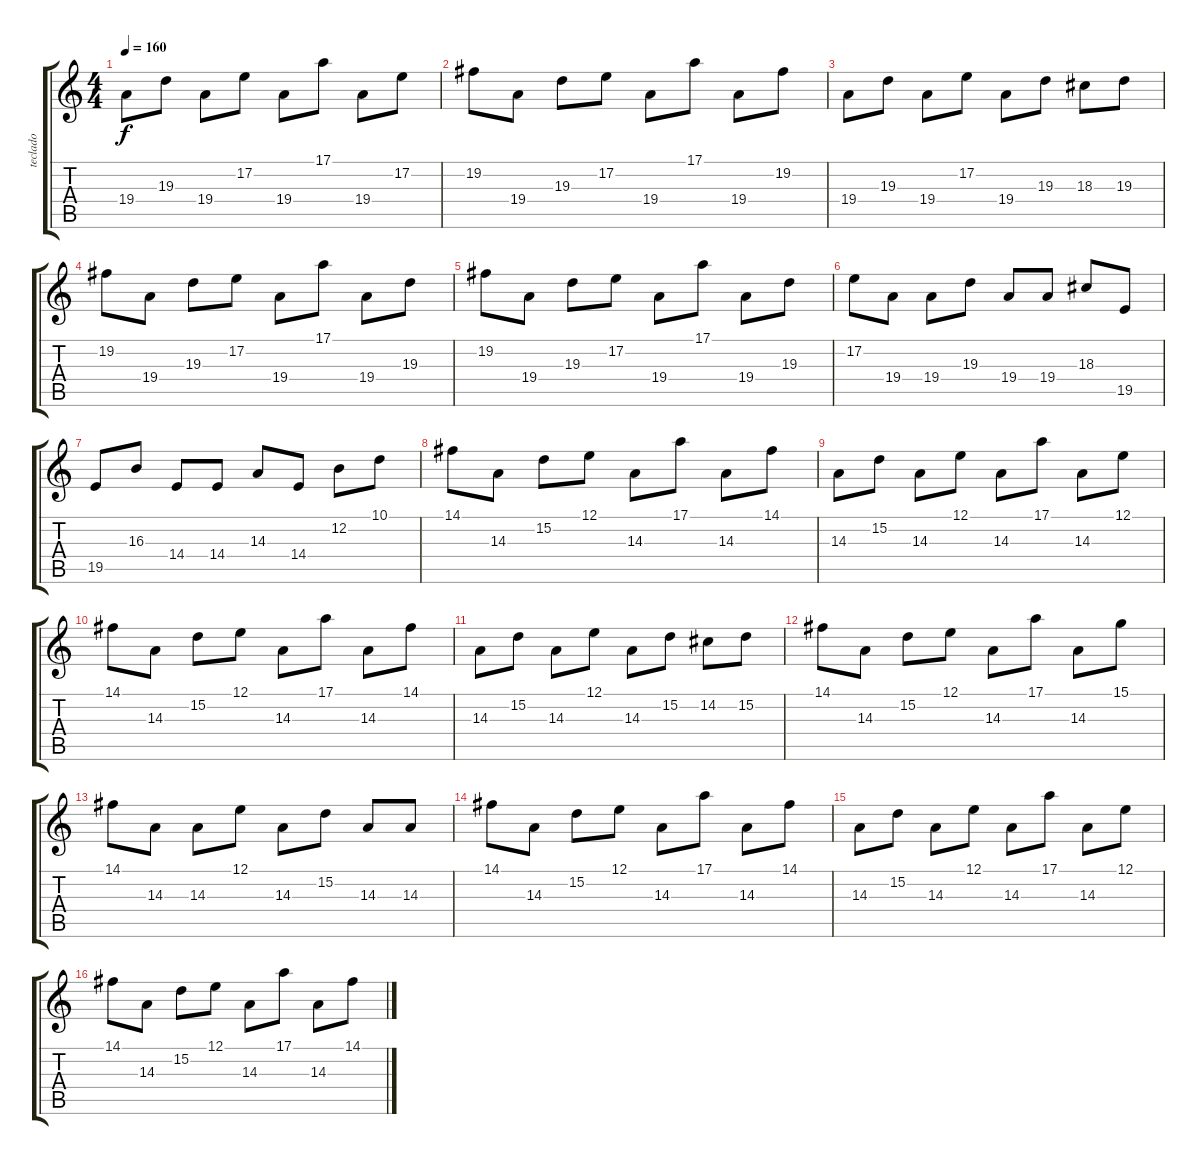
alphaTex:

\track ("teclado" "teclado") {instrument stringensemble1}
\staff {score tabs}
\tuning (E4 B3 G3 D3 A2 E2) {hide}
\ts (4 4)
\tempo 160
\clef g2
\ks c
19.4.8{dy f} 19.3.8 19.4.8 17.2.8 19.4.8 17.1.8 19.4.8 17.2.8 |
19.2.8 19.4.8 19.3.8 17.2.8 19.4.8 17.1.8 19.4.8 19.2.8 |
19.4.8 19.3.8 19.4.8 17.2.8 19.4.8 19.3.8 18.3.8 19.3.8 |
19.2.8 19.4.8 19.3.8 17.2.8 19.4.8 17.1.8 19.4.8 19.3.8 |
19.2.8 19.4.8 19.3.8 17.2.8 19.4.8 17.1.8 19.4.8 19.3.8 |
17.2.8 19.4.8 19.4.8 19.3.8 19.4.8 19.4.8 18.3.8 19.5.8 |
19.5.8 16.3.8 14.4.8 14.4.8 14.3.8 14.4.8 12.2.8 10.1.8 |
14.1.8 14.3.8 15.2.8 12.1.8 14.3.8 17.1.8 14.3.8 14.1.8 |
14.3.8 15.2.8 14.3.8 12.1.8 14.3.8 17.1.8 14.3.8 12.1.8 |
14.1.8 14.3.8 15.2.8 12.1.8 14.3.8 17.1.8 14.3.8 14.1.8 |
14.3.8 15.2.8 14.3.8 12.1.8 14.3.8 15.2.8 14.2.8 15.2.8 |
14.1.8 14.3.8 15.2.8 12.1.8 14.3.8 17.1.8 14.3.8 15.1.8 |
14.1.8 14.3.8 14.3.8 12.1.8 14.3.8 15.2.8 14.3.8 14.3.8 |
14.1.8 14.3.8 15.2.8 12.1.8 14.3.8 17.1.8 14.3.8 14.1.8 |
14.3.8 15.2.8 14.3.8 12.1.8 14.3.8 17.1.8 14.3.8 12.1.8 |
14.1.8 14.3.8 15.2.8 12.1.8 14.3.8 17.1.8 14.3.8 14.1.8
